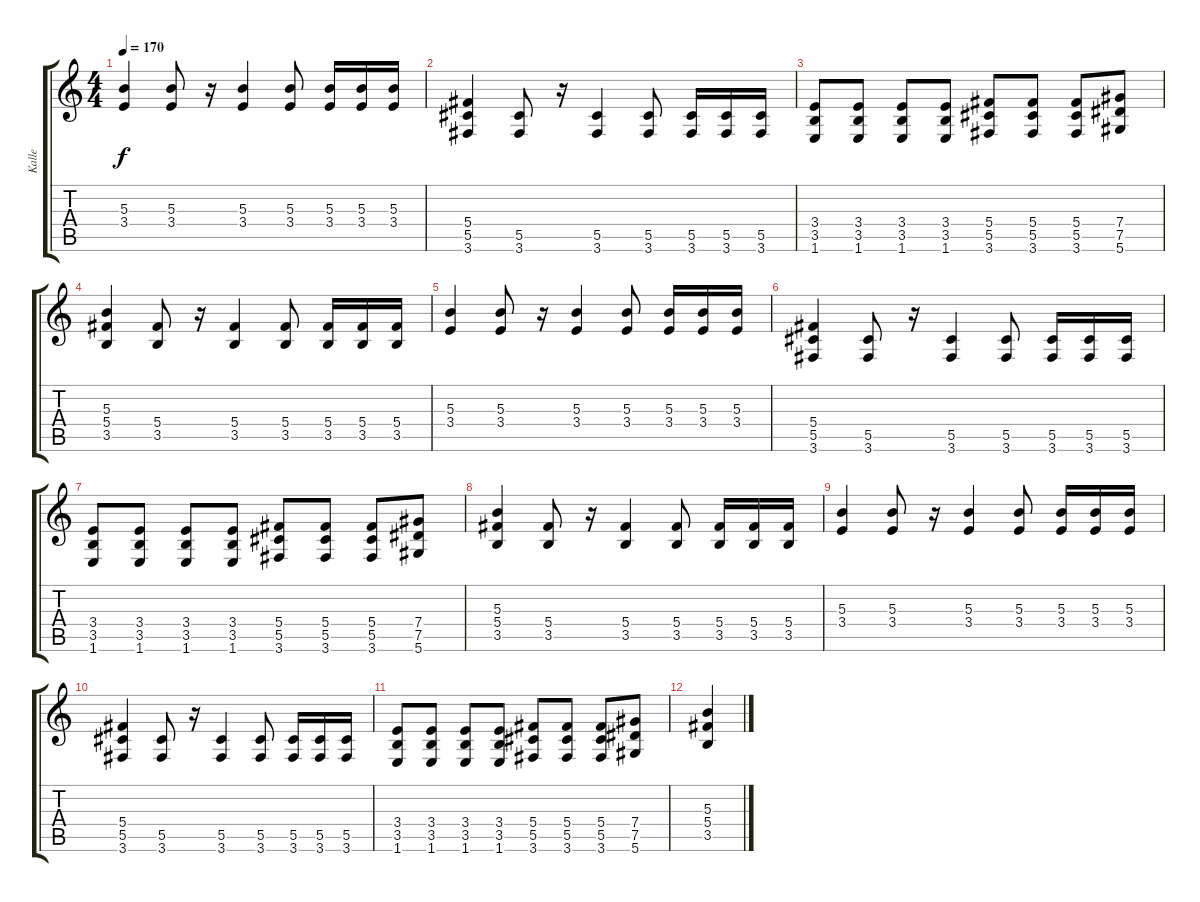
\track ("Kalle" "Kalle") {instrument distortionguitar}
\staff {score tabs}
\tuning (Eb4 Bb3 Gb3 Db3 Ab2 Eb2) {hide}
\ts (4 4)
\tempo 170
\clef g2
\ks c
(5.3 3.4).4{dy f} (5.3 3.4).8 r.16 (5.3 3.4).4 (5.3 3.4).8 (5.3 3.4).16 (5.3 3.4).16 (5.3 3.4).16 |
(5.4 5.5 3.6).4 (5.5 3.6).8 r.16 (5.5 3.6).4 (5.5 3.6).8 (5.5 3.6).16 (5.5 3.6).16 (5.5 3.6).16 |
(3.4 3.5 1.6).8 (3.4 3.5 1.6).8 (3.4 3.5 1.6).8 (3.4 3.5 1.6).8 (5.4 5.5 3.6).8 (5.4 5.5 3.6).8 (5.4 5.5 3.6).8 (7.4 7.5 5.6).8 |
(5.3 5.4 3.5).4 (5.4 3.5).8 r.16 (5.4 3.5).4 (5.4 3.5).8 (5.4 3.5).16 (5.4 3.5).16 (5.4 3.5).16 |
(5.3 3.4).4 (5.3 3.4).8 r.16 (5.3 3.4).4 (5.3 3.4).8 (5.3 3.4).16 (5.3 3.4).16 (5.3 3.4).16 |
(5.4 5.5 3.6).4 (5.5 3.6).8 r.16 (5.5 3.6).4 (5.5 3.6).8 (5.5 3.6).16 (5.5 3.6).16 (5.5 3.6).16 |
(3.4 3.5 1.6).8 (3.4 3.5 1.6).8 (3.4 3.5 1.6).8 (3.4 3.5 1.6).8 (5.4 5.5 3.6).8 (5.4 5.5 3.6).8 (5.4 5.5 3.6).8 (7.4 7.5 5.6).8 |
(5.3 5.4 3.5).4 (5.4 3.5).8 r.16 (5.4 3.5).4 (5.4 3.5).8 (5.4 3.5).16 (5.4 3.5).16 (5.4 3.5).16 |
(5.3 3.4).4 (5.3 3.4).8 r.16 (5.3 3.4).4 (5.3 3.4).8 (5.3 3.4).16 (5.3 3.4).16 (5.3 3.4).16 |
(5.4 5.5 3.6).4 (5.5 3.6).8 r.16 (5.5 3.6).4 (5.5 3.6).8 (5.5 3.6).16 (5.5 3.6).16 (5.5 3.6).16 |
(3.4 3.5 1.6).8 (3.4 3.5 1.6).8 (3.4 3.5 1.6).8 (3.4 3.5 1.6).8 (5.4 5.5 3.6).8 (5.4 5.5 3.6).8 (5.4 5.5 3.6).8 (7.4 7.5 5.6).8 |
(5.3 5.4 3.5).4
